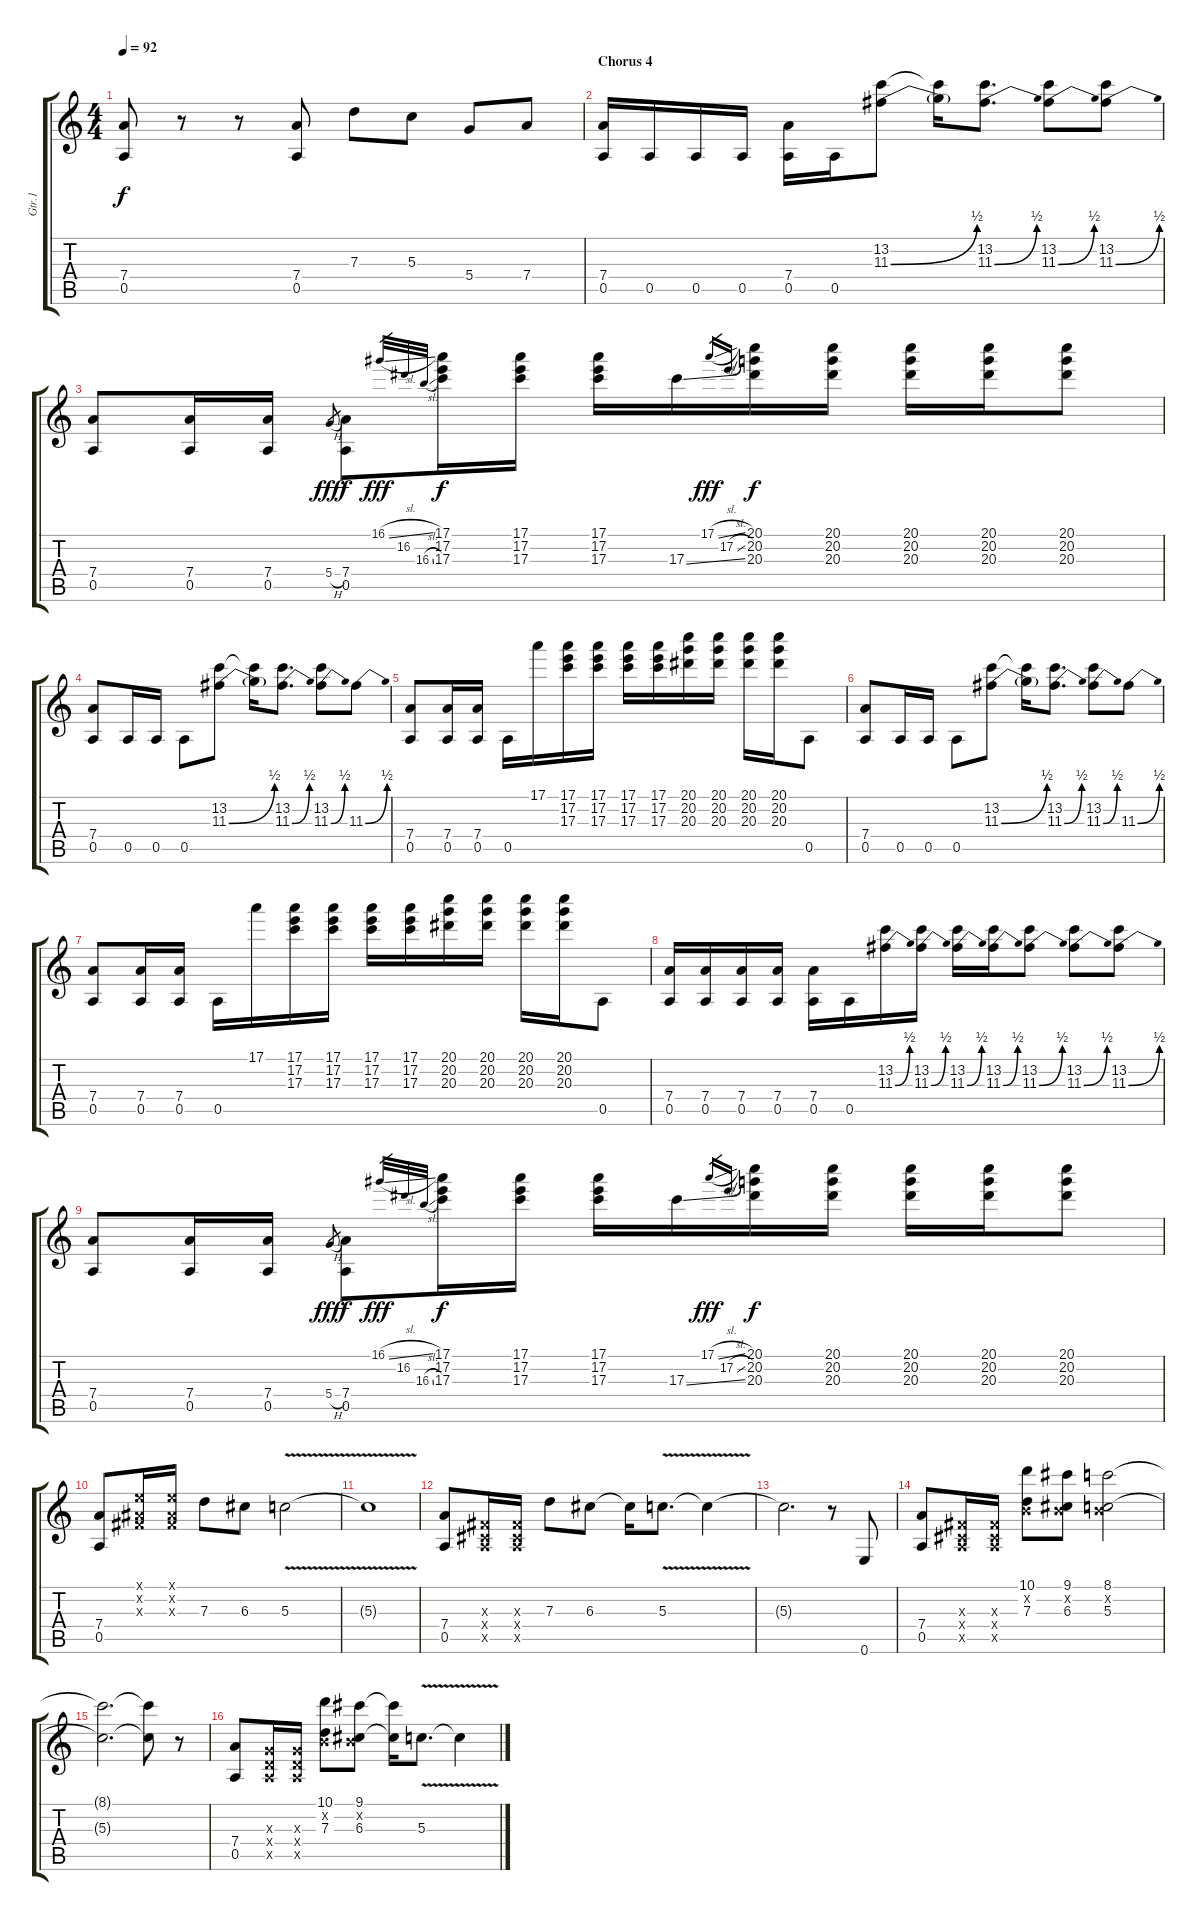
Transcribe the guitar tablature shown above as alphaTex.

\track ("Gtr.1" "Gtr.1") {instrument overdrivenguitar}
\staff {score tabs}
\tuning (E4 B3 G3 D3 A2 E2) {hide}
\ts (4 4)
\tempo 92
\clef g2
\ks c
(7.4 0.5).8{dy f} r.8 r.8 (7.4 0.5).8 7.3.8 5.3.8 5.4.8 7.4.8 |
\section ("" "Chorus 4")
(7.4 0.5).16 0.5.16 0.5.16 0.5.16 (7.4 0.5).16 0.5.16 (13.2 11.3{be (bend 0 0 60 2)}).8 (13.2{t} 11.3{t}).16 (13.2 11.3{be (bend 0 0 60 2)}).8{d} (13.2 11.3{be (bend 0 0 60 2)}).8 (13.2 11.3{be (bend 0 0 60 2)}).8 |
(7.4 0.5).8 (7.4 0.5).16 (7.4 0.5).16 5.4{h}.8{gr dy fff} (7.4 0.5).8{dy f} 16.1{sl}.32{gr dy fff} 16.2.32{gr} 16.3{sl}.32{gr} (17.1 17.2 17.3).16{dy f} (17.1 17.2 17.3).16 (17.1 17.2 17.3).16 17.3{ss}.16 17.1{sl}.16{gr dy fff} 17.2{sl}.16{gr} (20.1 20.2 20.3).16{dy f} (20.1 20.2 20.3).16 (20.1 20.2 20.3).16 (20.1 20.2 20.3).16 (20.1 20.2 20.3).8 |
(7.4 0.5).8 0.5.16 0.5.16 0.5.8 (13.2 11.3{be (bend 0 0 60 2)}).8 (13.2{t} 11.3{t}).16 (13.2 11.3{be (bend 0 0 60 2)}).8{d} (13.2 11.3{be (bend 0 0 60 2)}).8 11.3{be (bend 0 0 60 2)}.8 |
(7.4 0.5).8 (7.4 0.5).16 (7.4 0.5).16 0.5.16 17.1.16 (17.1 17.2 17.3).16 (17.1 17.2 17.3).16 (17.1 17.2 17.3).16 (17.1 17.2 17.3).16 (20.1 20.2 20.3).16 (20.1 20.2 20.3).16 (20.1 20.2 20.3).16 (20.1 20.2 20.3).16 0.5.8 |
(7.4 0.5).8 0.5.16 0.5.16 0.5.8 (13.2 11.3{be (bend 0 0 60 2)}).8 (13.2{t} 11.3{t}).16 (13.2 11.3{be (bend 0 0 60 2)}).8{d} (13.2 11.3{be (bend 0 0 60 2)}).8 11.3{be (bend 0 0 60 2)}.8 |
(7.4 0.5).8 (7.4 0.5).16 (7.4 0.5).16 0.5.16 17.1.16 (17.1 17.2 17.3).16 (17.1 17.2 17.3).16 (17.1 17.2 17.3).16 (17.1 17.2 17.3).16 (20.1 20.2 20.3).16 (20.1 20.2 20.3).16 (20.1 20.2 20.3).16 (20.1 20.2 20.3).16 0.5.8 |
(7.4 0.5).16 (7.4 0.5).16 (7.4 0.5).16 (7.4 0.5).16 (7.4 0.5).16 0.5.16 (13.2 11.3{be (bend 0 0 60 2)}).16 (13.2 11.3{be (bend 0 0 60 2)}).16 (13.2 11.3{be (bend 0 0 60 2)}).16 (13.2 11.3{be (bend 0 0 60 2)}).16 (13.2 11.3{be (bend 0 0 60 2)}).8 (13.2 11.3{be (bend 0 0 60 2)}).8 (13.2 11.3{be (bend 0 0 60 2)}).8 |
(7.4 0.5).8 (7.4 0.5).16 (7.4 0.5).16 5.4{h}.8{gr dy fff} (7.4 0.5).8{dy f} 16.1{sl}.32{gr dy fff} 16.2.32{gr} 16.3{sl}.32{gr} (17.1 17.2 17.3).16{dy f} (17.1 17.2 17.3).16 (17.1 17.2 17.3).16 17.3{ss}.16 17.1{sl}.16{gr dy fff} 17.2{sl}.16{gr} (20.1 20.2 20.3).16{dy f} (20.1 20.2 20.3).16 (20.1 20.2 20.3).16 (20.1 20.2 20.3).16 (20.1 20.2 20.3).8 |
(7.4 0.5).8 (0.1{x} -1.2{x} -1.3{x}).16 (0.1{x} -1.2{x} -1.3{x}).16 7.3.8 6.3.8 5.3{v}.2 |
5.3{t}.1 |
(7.4 0.5).8 (-1.3{x} -1.4{x} 0.5{x}).16 (-1.3{x} -1.4{x} 0.5{x}).16 7.3.8 6.3.8 6.3{t}.16 5.3{v}.8{d} 5.3{t}.4 |
5.3{t}.2{d} r.8 0.6.8 |
(7.4 0.5).8 (-1.3{x} -1.4{x} 0.5{x}).16 (-1.3{x} -1.4{x} 0.5{x}).16 (10.1 0.2{x} 7.3).8 (9.1 0.2{x} 6.3).8 (8.1 0.2{x} 5.3).2 |
(8.1{t} 5.3{t}).2{d} (8.1{t} 5.3{t}).8 r.8 |
(7.4 0.5).8 (0.3{x} 0.4{x} 0.5{x}).16 (0.3{x} 0.4{x} 0.5{x}).16 (10.1 0.2{x} 7.3).8 (9.1 0.2{x} 6.3).8 (9.1{t} 6.3{t}).16 5.3{v}.8{d} 5.3{t}.4
